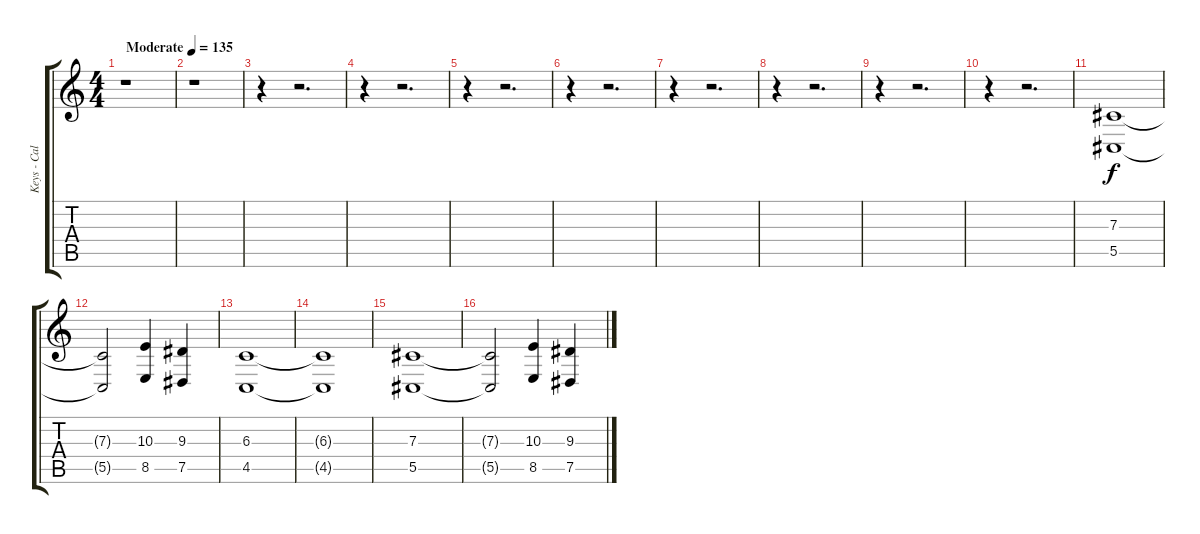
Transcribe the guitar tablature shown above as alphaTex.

\track ("Keys - Caleb Shomo" "Keys - Cal") {instrument lead2sawtooth}
\staff {score tabs}
\tuning (Eb4 Bb3 Gb3 Db3 Ab2 Db2) {hide}
\ts (4 4)
\tempo (135 "Moderate")
\clef g2
\ks c
r.1{dy f instrument lead2sawtooth} |
r.1 |
r.4 r.2{d} |
r.4 r.2{d} |
r.4 r.2{d} |
r.4 r.2{d} |
r.4 r.2{d} |
r.4 r.2{d} |
r.4 r.2{d} |
r.4 r.2{d} |
(7.3 5.5).1 |
(7.3{t} 5.5{t}).2 (10.3 8.5).4 (9.3 7.5).4 |
(6.3 4.5).1 |
(6.3{t} 4.5{t}).1 |
(7.3 5.5).1 |
(7.3{t} 5.5{t}).2 (10.3 8.5).4 (9.3 7.5).4
